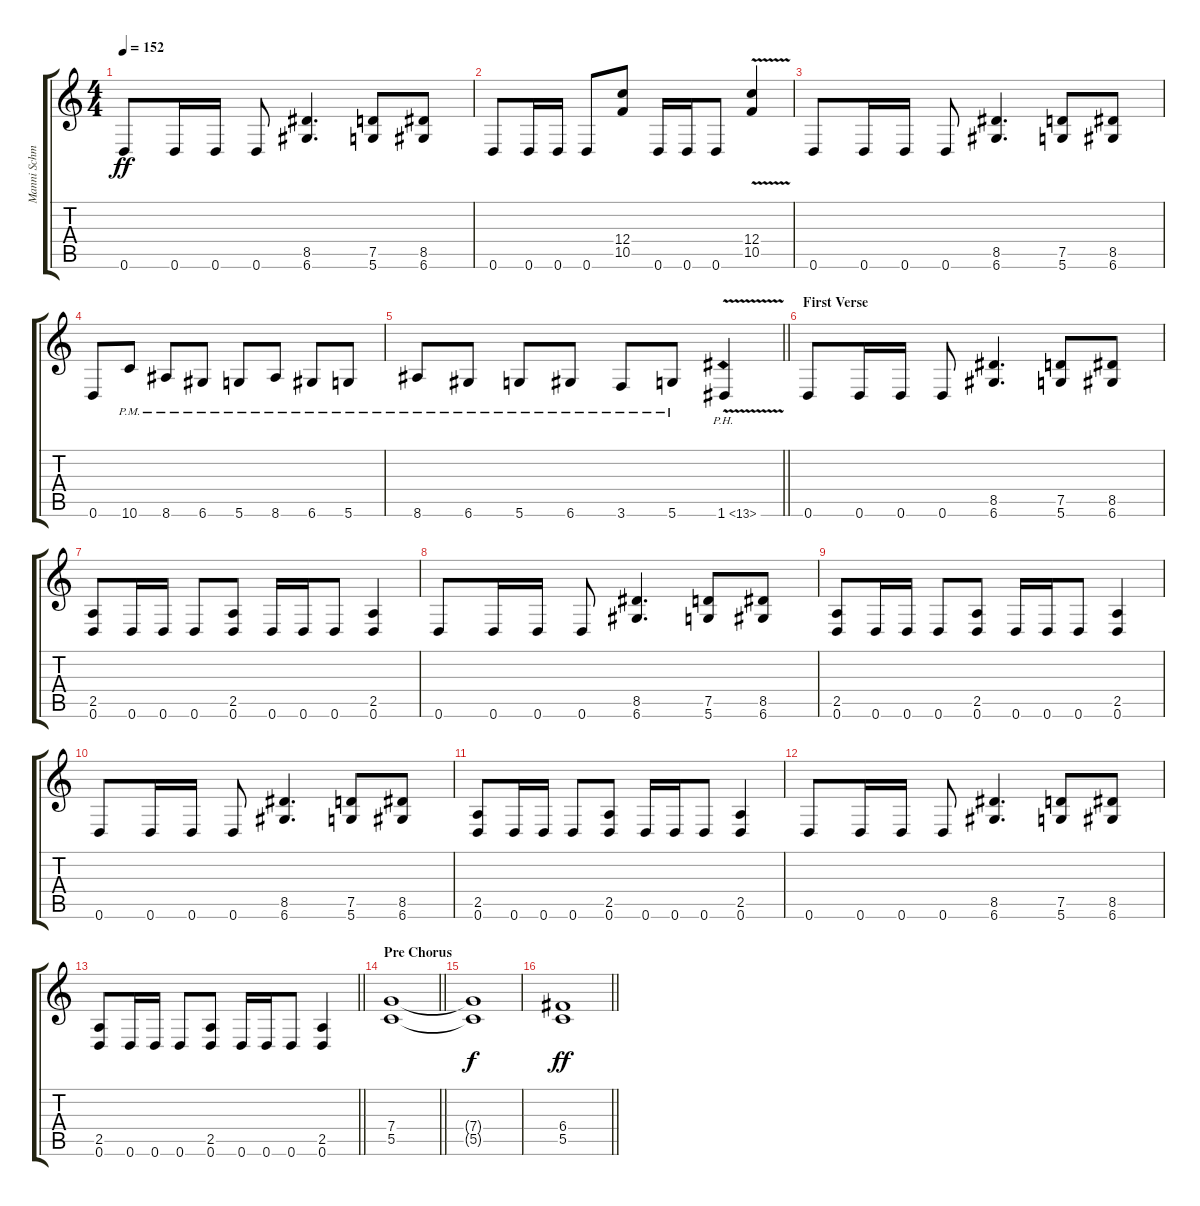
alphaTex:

\track ("Manni Schmidt" "Manni Schm") {instrument distortionguitar}
\staff {score tabs}
\tuning (D4 A3 F3 C3 G2 D2) {hide}
\ts (4 4)
\tempo 152
\clef g2
\ks c
0.6.8{dy ff instrument distortionguitar} 0.6.16 0.6.16 0.6.8 (8.5 6.6).4{d} (7.5 5.6).8 (8.5 6.6).8 |
0.6.8 0.6.16 0.6.16 0.6.8 (12.4 10.5).8 0.6.16 0.6.16 0.6.8 (12.4{v} 10.5{v}).4 |
0.6.8 0.6.16 0.6.16 0.6.8 (8.5 6.6).4{d} (7.5 5.6).8 (8.5 6.6).8 |
0.6.8 10.6{pm}.8 8.6{pm}.8 6.6{pm}.8 5.6{pm}.8 8.6{pm}.8 6.6{pm}.8 5.6{pm}.8 |
\barLineRight lightlight
8.6{pm}.8 6.6{pm}.8 5.6{pm}.8 6.6{pm}.8 3.6{pm}.8 5.6{pm}.8 1.6{ph 12 v}.4{instrument guitarharmonics} |
\section ("" "First Verse ")
0.6.8{instrument distortionguitar} 0.6.16 0.6.16 0.6.8 (8.5 6.6).4{d} (7.5 5.6).8 (8.5 6.6).8 |
(2.5 0.6).8 0.6.16 0.6.16 0.6.8 (2.5 0.6).8 0.6.16 0.6.16 0.6.8 (2.5 0.6).4 |
0.6.8 0.6.16 0.6.16 0.6.8 (8.5 6.6).4{d} (7.5 5.6).8 (8.5 6.6).8 |
(2.5 0.6).8 0.6.16 0.6.16 0.6.8 (2.5 0.6).8 0.6.16 0.6.16 0.6.8 (2.5 0.6).4 |
0.6.8 0.6.16 0.6.16 0.6.8 (8.5 6.6).4{d} (7.5 5.6).8 (8.5 6.6).8 |
(2.5 0.6).8 0.6.16 0.6.16 0.6.8 (2.5 0.6).8 0.6.16 0.6.16 0.6.8 (2.5 0.6).4 |
0.6.8 0.6.16 0.6.16 0.6.8 (8.5 6.6).4{d} (7.5 5.6).8 (8.5 6.6).8 |
\barLineRight lightlight
(2.5 0.6).8 0.6.16 0.6.16 0.6.8 (2.5 0.6).8 0.6.16 0.6.16 0.6.8 (2.5 0.6).4 |
\section ("" "Pre Chorus")
\barLineRight lightlight
(7.4 5.5).1 |
(7.4{t} 5.5{t}).1{dy f} |
\barLineRight lightlight
(6.4 5.5).1{dy ff}
